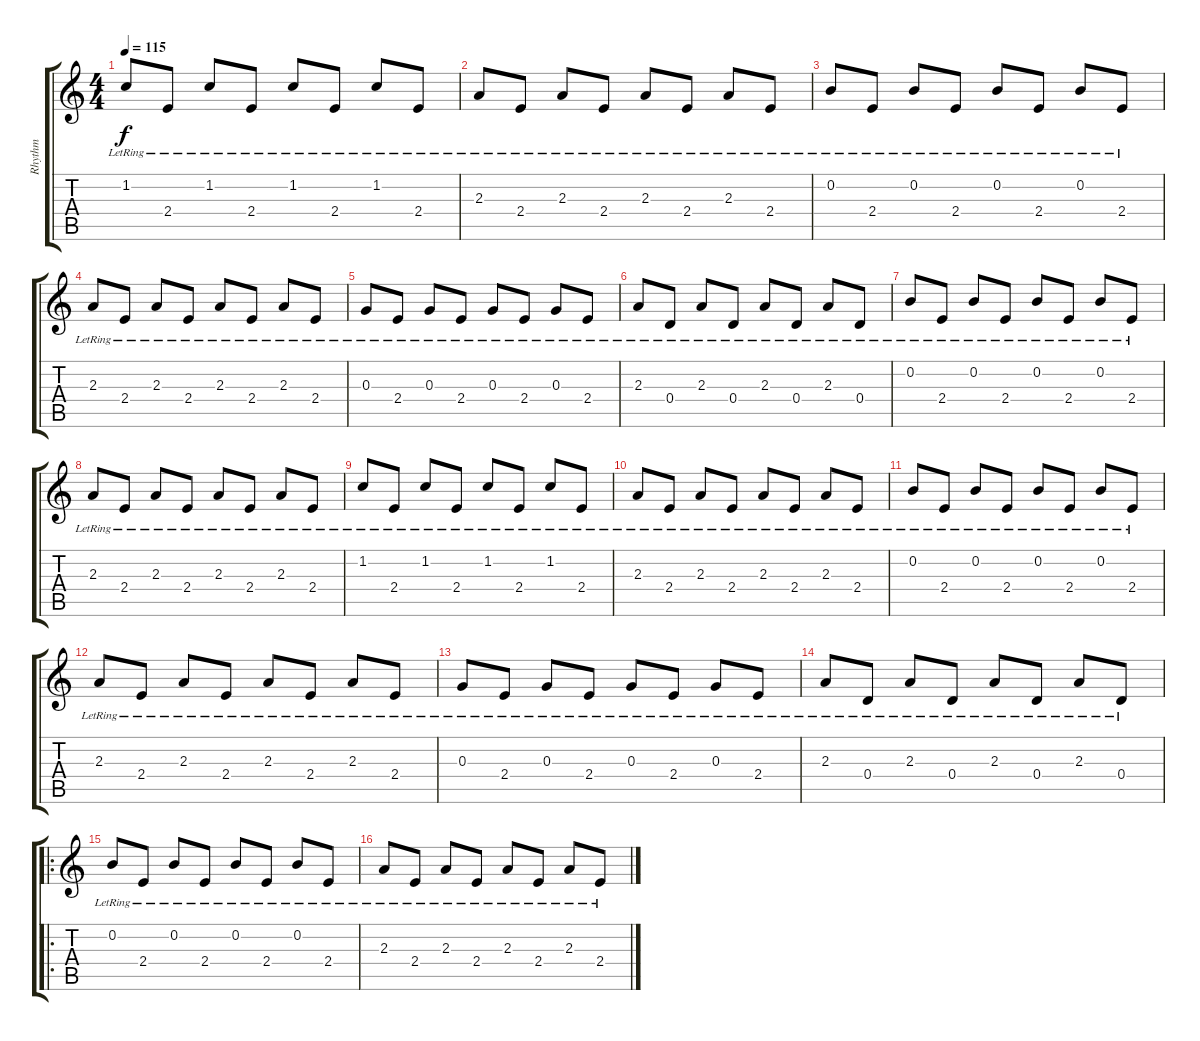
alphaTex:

\track ("Rhythm" "Rhythm") {instrument acousticguitarsteel}
\staff {score tabs}
\tuning (E4 B3 G3 D3 A2 E2) {hide}
\ts (4 4)
\tempo 115
\clef g2
\ks c
1.2{lr}.8{dy f} 2.4{lr}.8 1.2{lr}.8 2.4{lr}.8 1.2{lr}.8 2.4{lr}.8 1.2{lr}.8 2.4{lr}.8 |
2.3{lr}.8 2.4{lr}.8 2.3{lr}.8 2.4{lr}.8 2.3{lr}.8 2.4{lr}.8 2.3{lr}.8 2.4{lr}.8 |
0.2{lr}.8 2.4{lr}.8 0.2{lr}.8 2.4{lr}.8 0.2{lr}.8 2.4{lr}.8 0.2{lr}.8 2.4{lr}.8 |
2.3{lr}.8 2.4{lr}.8 2.3{lr}.8 2.4{lr}.8 2.3{lr}.8 2.4{lr}.8 2.3{lr}.8 2.4{lr}.8 |
0.3{lr}.8 2.4{lr}.8 0.3{lr}.8 2.4{lr}.8 0.3{lr}.8 2.4{lr}.8 0.3{lr}.8 2.4{lr}.8 |
2.3{lr}.8 0.4{lr}.8 2.3{lr}.8 0.4{lr}.8 2.3{lr}.8 0.4{lr}.8 2.3{lr}.8 0.4{lr}.8 |
0.2{lr}.8 2.4{lr}.8 0.2{lr}.8 2.4{lr}.8 0.2{lr}.8 2.4{lr}.8 0.2{lr}.8 2.4{lr}.8 |
2.3{lr}.8 2.4{lr}.8 2.3{lr}.8 2.4{lr}.8 2.3{lr}.8 2.4{lr}.8 2.3{lr}.8 2.4{lr}.8 |
1.2{lr}.8 2.4{lr}.8 1.2{lr}.8 2.4{lr}.8 1.2{lr}.8 2.4{lr}.8 1.2{lr}.8 2.4{lr}.8 |
2.3{lr}.8 2.4{lr}.8 2.3{lr}.8 2.4{lr}.8 2.3{lr}.8 2.4{lr}.8 2.3{lr}.8 2.4{lr}.8 |
0.2{lr}.8 2.4{lr}.8 0.2{lr}.8 2.4{lr}.8 0.2{lr}.8 2.4{lr}.8 0.2{lr}.8 2.4{lr}.8 |
2.3{lr}.8 2.4{lr}.8 2.3{lr}.8 2.4{lr}.8 2.3{lr}.8 2.4{lr}.8 2.3{lr}.8 2.4{lr}.8 |
0.3{lr}.8 2.4{lr}.8 0.3{lr}.8 2.4{lr}.8 0.3{lr}.8 2.4{lr}.8 0.3{lr}.8 2.4{lr}.8 |
2.3{lr}.8 0.4{lr}.8 2.3{lr}.8 0.4{lr}.8 2.3{lr}.8 0.4{lr}.8 2.3{lr}.8 0.4{lr}.8 |
\ro
0.2{lr}.8{volume 16} 2.4{lr}.8 0.2{lr}.8 2.4{lr}.8 0.2{lr}.8 2.4{lr}.8 0.2{lr}.8 2.4{lr}.8 |
2.3{lr}.8 2.4{lr}.8 2.3{lr}.8 2.4{lr}.8 2.3{lr}.8 2.4{lr}.8 2.3{lr}.8 2.4{lr}.8
